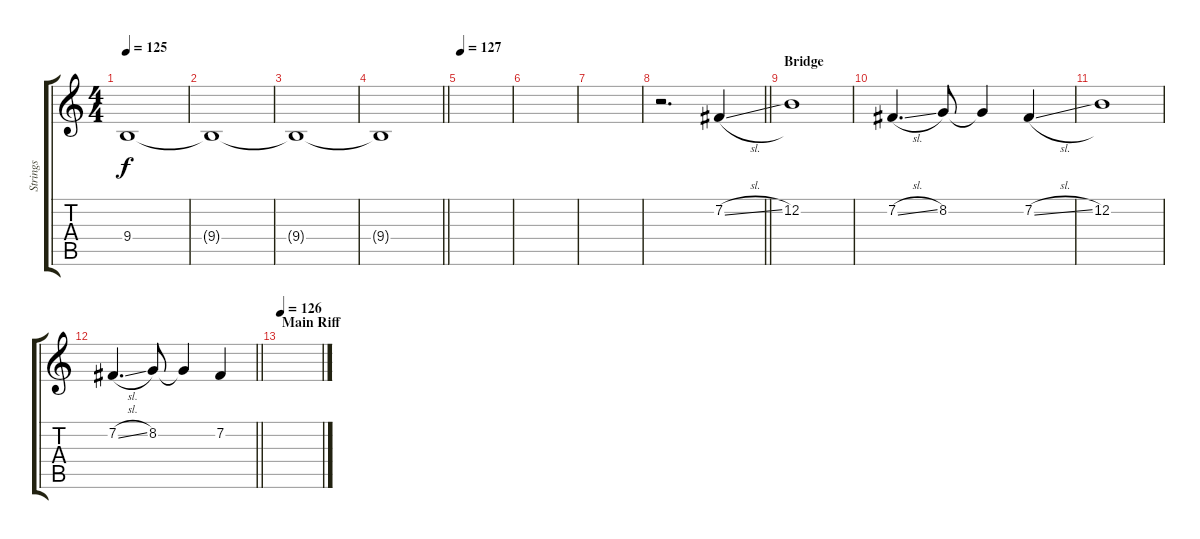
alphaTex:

\track ("Strings" "Strings") {instrument stringensemble1}
\staff {score tabs}
\tuning (E4 B3 G3 D3 A2 E2) {hide}
\ts (4 4)
\tempo 125
\clef g2
\ks c
9.4.1{dy f} |
9.4{t}.1 |
9.4{t}.1 |
\barLineRight lightlight
9.4{t}.1 |
\tempo 127
|
|
|
\barLineRight lightlight
r.2{d} 7.2{sl}.4 |
\section ("" "Bridge")
12.2.1 |
7.2{sl}.4{d} 8.2.8 8.2{t}.4 7.2{sl}.4 |
12.2.1 |
\barLineRight lightlight
7.2{sl}.4{d} 8.2.8 8.2{t}.4 7.2.4 |
\section ("" "Main Riff")
\tempo 126
